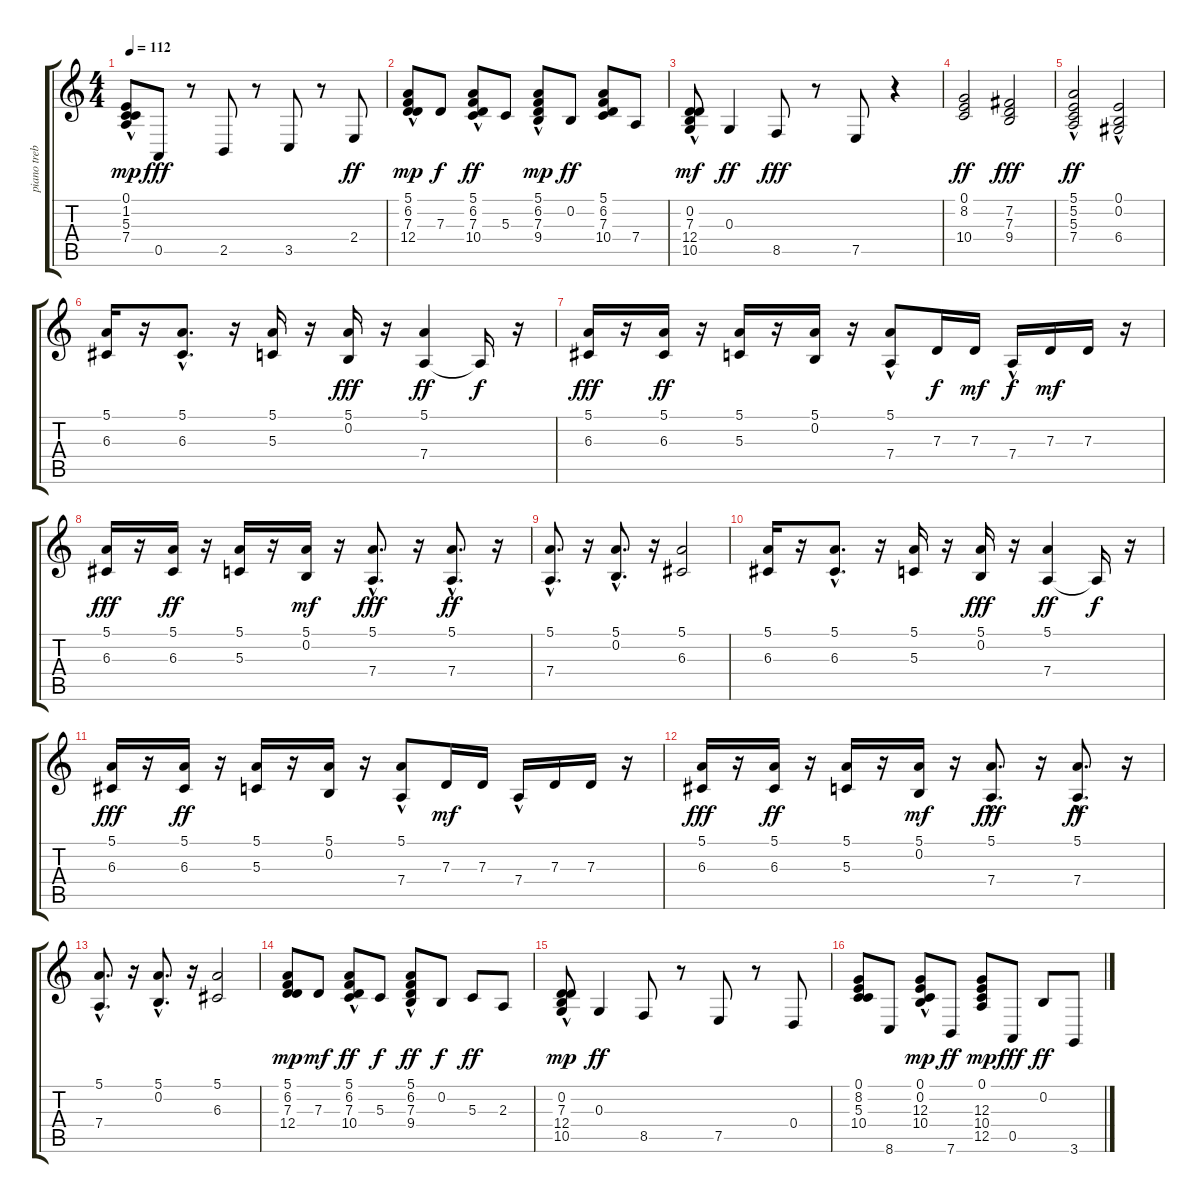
\track ("piano treble" "piano treb") {instrument brightacousticpiano}
\staff {score tabs}
\tuning (E4 B3 G3 D3 A2 E2) {hide}
\ts (4 4)
\tempo 112
\clef g2
\ks c
(0.1 1.2{hac} 5.3{hac} 7.4).8{dy mp} 0.5.8{dy fff} r.8 2.5.8 r.8 3.5.8 r.8 2.4.8{dy ff} |
(5.1{hac} 6.2{hac} 7.3 12.4).8{dy mp} 7.3.8{dy f} (5.1{hac} 6.2{hac} 7.3{hac} 10.4).8{dy ff} 5.3.8 (5.1{hac} 6.2{hac} 7.3{hac} 9.4).8{dy mp} 0.2.8{dy ff} (5.1 6.2 7.3 10.4).8 7.4.8 |
(0.2{hac} 7.3{hac} 12.4{hac} 10.5).8{dy mf} 0.3.4{dy ff} 8.5.8{dy fff} r.8 7.5.8 r.4 |
(0.1 8.2 10.4).2{dy ff} (7.2 7.3 9.4).2{dy fff} |
(5.1{hac} 5.2 5.3 7.4).2{dy ff} (0.1 0.2 6.4{hac}).2 |
(5.1 6.3).16 r.16 (5.1{hac} 6.3{hac}).8{d} r.16 (5.1 5.3).16 r.16 (5.1 0.2).16{dy fff} r.16 (5.1 7.4).4{dy ff} 7.4{t}.16{dy f} r.16 |
(5.1 6.3).16{dy fff} r.16 (5.1 6.3).16{dy ff} r.16 (5.1 5.3).16 r.16 (5.1 0.2).16 r.16 (5.1{hac} 7.4).8 7.3.16{dy f} 7.3.16{dy mf} 7.4{hac}.16{dy f} 7.3.16{dy mf} 7.3.16 r.16 |
(5.1 6.3).16{dy fff} r.16 (5.1 6.3).16{dy ff} r.16 (5.1 5.3).16 r.16 (5.1 0.2).16{dy mf} r.16 (5.1{hac} 7.4{hac}).8{d dy fff} r.16 (5.1{hac} 7.4{hac}).8{d dy ff} r.16 |
(5.1{hac} 7.4{hac}).8{d} r.16 (5.1{hac} 0.2{hac}).8{d} r.16 (5.1 6.3).2 |
(5.1 6.3).16 r.16 (5.1{hac} 6.3{hac}).8{d} r.16 (5.1 5.3).16 r.16 (5.1 0.2).16{dy fff} r.16 (5.1 7.4).4{dy ff} 7.4{t}.16{dy f} r.16 |
(5.1 6.3).16{dy fff} r.16 (5.1 6.3).16{dy ff} r.16 (5.1 5.3).16 r.16 (5.1 0.2).16 r.16 (5.1{hac} 7.4).8 7.3.16{dy mf} 7.3.16 7.4{hac}.16 7.3.16 7.3.16 r.16 |
(5.1 6.3).16{dy fff} r.16 (5.1 6.3).16{dy ff} r.16 (5.1 5.3).16 r.16 (5.1 0.2).16{dy mf} r.16 (5.1{hac} 7.4{hac}).8{d dy fff} r.16 (5.1{hac} 7.4{hac}).8{d dy ff} r.16 |
(5.1{hac} 7.4{hac}).8{d} r.16 (5.1{hac} 0.2{hac}).8{d} r.16 (5.1 6.3).2 |
(5.1 6.2 7.3 12.4).8{dy mp} 7.3.8{dy mf} (5.1{hac} 6.2{hac} 7.3{hac} 10.4).8{dy ff} 5.3.8{dy f} (5.1{hac} 6.2{hac} 7.3 9.4).8{dy ff} 0.2.8{dy f} 5.3.8{dy ff} 2.3.8 |
(0.2{hac} 7.3{hac} 12.4{hac} 10.5).8{dy mp} 0.3.4{dy ff} 8.5.8 r.8 7.5.8 r.8 0.4.8 |
(0.1 8.2 5.3 10.4).8 8.6.8 (0.1{hac} 0.2 12.3{hac} 10.4{hac}).8{dy mp} 7.6.8{dy ff} (0.1 12.3 10.4 12.5).8{dy mp} 0.5.8{dy fff} 0.2.8{dy ff} 3.6.8
